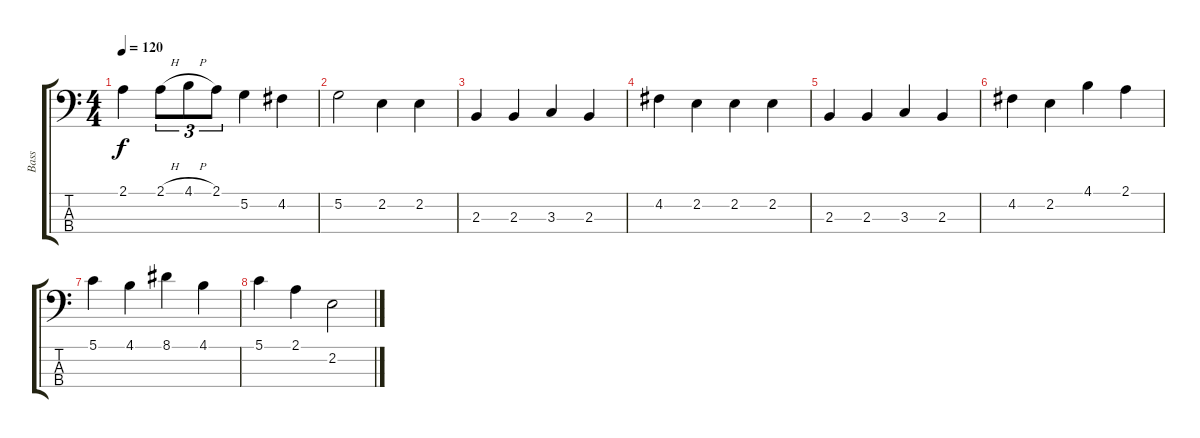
\track ("Bass" "Bass") {instrument distortionguitar}
\staff {score tabs}
\tuning (G2 D2 A1 E1) {hide}
\ts (4 4)
\tempo 120
\clef f4
\ks c
2.1.4{dy f} 2.1{h}.8{tu (3 2)} 4.1{h}.8{tu (3 2)} 2.1.8{tu (3 2)} 5.2.4 4.2.4 |
5.2.2 2.2.4 2.2.4 |
2.3.4 2.3.4 3.3.4 2.3.4 |
4.2.4 2.2.4 2.2.4 2.2.4 |
2.3.4 2.3.4 3.3.4 2.3.4 |
4.2.4 2.2.4 4.1.4 2.1.4 |
5.1.4 4.1.4 8.1.4 4.1.4 |
5.1.4 2.1.4 2.2.2
